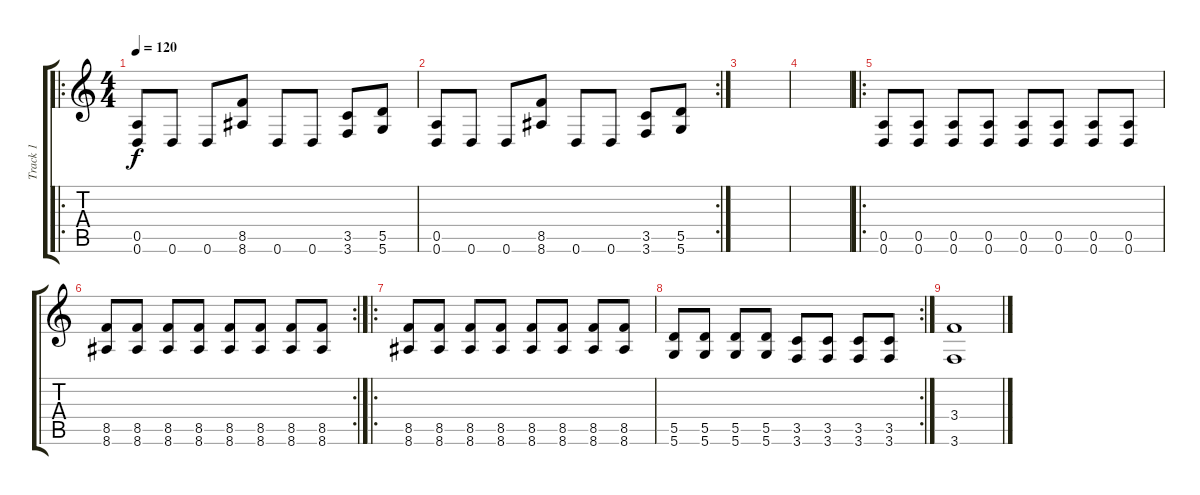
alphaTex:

\track ("Track 1" "Track 1") {instrument distortionguitar}
\staff {score tabs}
\tuning (E4 B3 G3 D3 A2 D2) {hide}
\ro
\ts (4 4)
\tempo 120
\clef g2
\ks c
(0.5 0.6).8{dy f instrument distortionguitar} 0.6.8 0.6.8 (8.5 8.6).8 0.6.8 0.6.8 (3.5 3.6).8 (5.5 5.6).8 |
\rc 2
(0.5 0.6).8 0.6.8 0.6.8 (8.5 8.6).8 0.6.8 0.6.8 (3.5 3.6).8 (5.5 5.6).8 |
|
|
\ro
(0.5 0.6).8 (0.5 0.6).8 (0.5 0.6).8 (0.5 0.6).8 (0.5 0.6).8 (0.5 0.6).8 (0.5 0.6).8 (0.5 0.6).8 |
\rc 2
(8.5 8.6).8 (8.5 8.6).8 (8.5 8.6).8 (8.5 8.6).8 (8.5 8.6).8 (8.5 8.6).8 (8.5 8.6).8 (8.5 8.6).8 |
\ro
(8.5 8.6).8 (8.5 8.6).8 (8.5 8.6).8 (8.5 8.6).8 (8.5 8.6).8 (8.5 8.6).8 (8.5 8.6).8 (8.5 8.6).8 |
\rc 2
(5.5 5.6).8 (5.5 5.6).8 (5.5 5.6).8 (5.5 5.6).8 (3.5 3.6).8 (3.5 3.6).8 (3.5 3.6).8 (3.5 3.6).8 |
(3.4 3.6).1
